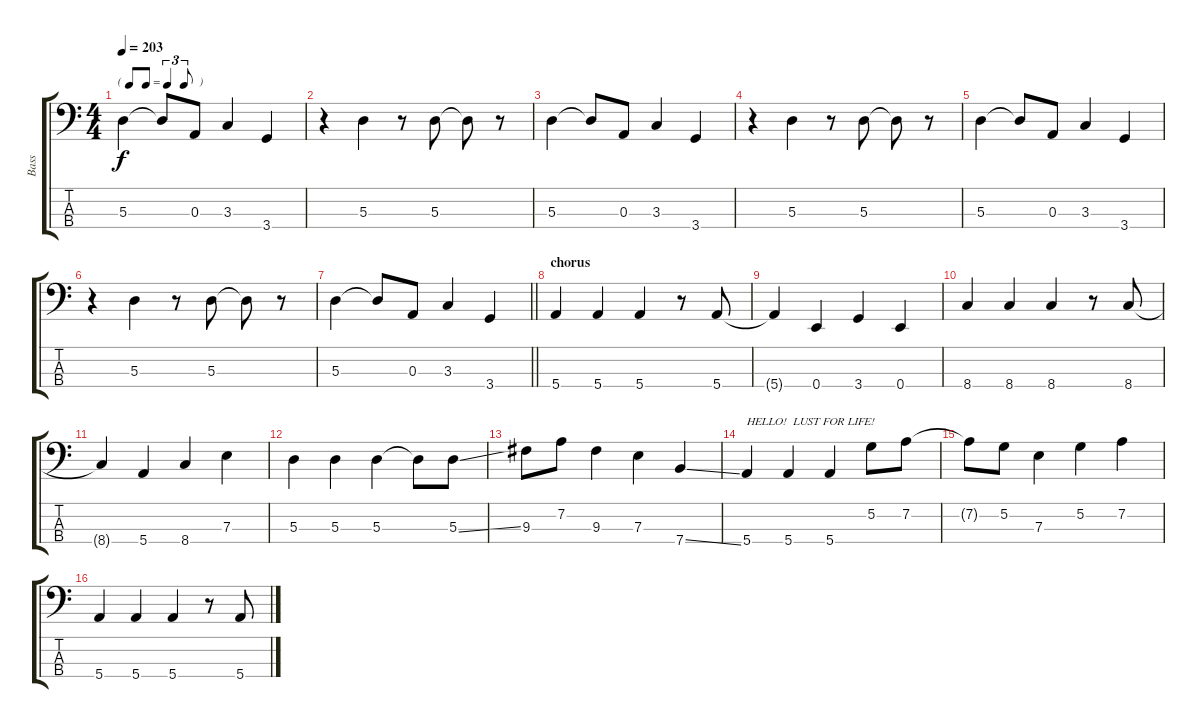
\track ("Bass" "Bass") {instrument electricbassfinger}
\staff {score tabs}
\tuning (G2 D2 A1 E1) {hide}
\ts (4 4)
\tf triplet8th
\tempo 203
\clef f4
\ks c
5.3.4{dy f} 5.3{t}.8 0.3.8 3.3.4 3.4.4 |
r.4 5.3.4 r.8 5.3.8 5.3{t}.8 r.8 |
5.3.4 5.3{t}.8 0.3.8 3.3.4 3.4.4 |
r.4 5.3.4 r.8 5.3.8 5.3{t}.8 r.8 |
5.3.4 5.3{t}.8 0.3.8 3.3.4 3.4.4 |
r.4 5.3.4 r.8 5.3.8 5.3{t}.8 r.8 |
\barLineRight lightlight
5.3.4 5.3{t}.8 0.3.8 3.3.4 3.4.4 |
\section ("" "chorus")
5.4.4 5.4.4 5.4.4 r.8 5.4.8 |
5.4{t}.4 0.4.4 3.4.4 0.4.4 |
8.4.4 8.4.4 8.4.4 r.8 8.4.8 |
8.4{t}.4 5.4.4 8.4.4 7.3.4 |
5.3.4 5.3.4 5.3.4 5.3{t}.8 5.3{ss}.8 |
9.3.8 7.2.8 9.3.4 7.3.4 7.4{ss}.4 |
5.4.4{txt "HELLO!  LUST FOR LIFE!"} 5.4.4 5.4.4 5.2.8 7.2.8 |
7.2{t}.8 5.2.8 7.3.4 5.2.4 7.2.4 |
5.4.4 5.4.4 5.4.4 r.8 5.4.8
